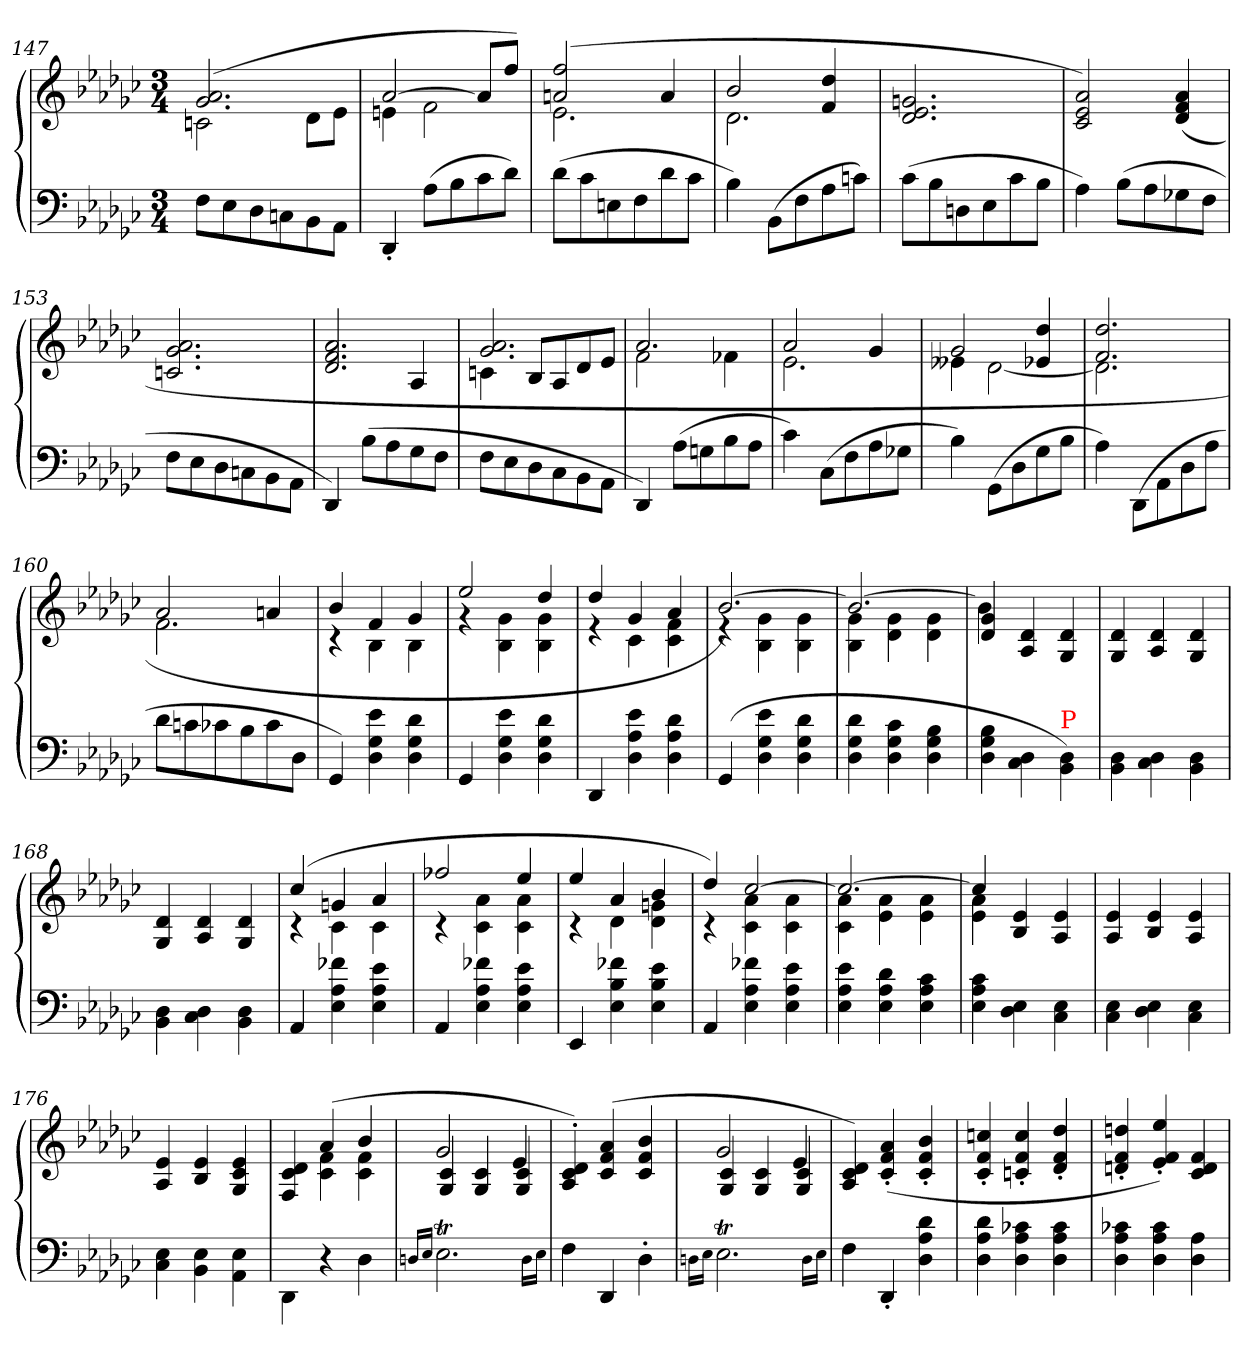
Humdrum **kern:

**kern	**kern
*part1	*part1
*staff2	*staff1
*clefF4	*clefG2
*k[b-e-a-d-g-c-]	*k[b-e-a-d-g-c-]
*e-:	*e-:
*M3/4	*M3/4
=147	=147
*	*^
8F\L	(>2.a- 2.g-	2cn
8E-	.	.
8D-	.	.
8Cn	.	.
8BB-	.	8d-\L
8AA-J	.	8e-J
=148	=148	=148
4DD-'/	[2a-	4en
(>8A-L	.	2f
8B-	.	.
8c-	8a-L]	.
8d-J)	8ffJ)	.
=149	=149	=149
(>8d-L	(>2ff 2an	2.e-
8c-	.	.
8En	.	.
8F	.	.
8d-	4a	.
8c-J	.	.
=150	=150	=150
4B-)	2b-	2.d-
(>8BB-L	.	.
8F	.	.
8A-	4dd- 4f	.
8cnJ)	.	.
*	*v	*v
=151	=151
(>8c-L	2.gn 2.e- 2.d-
8B-	.
8Dn	.
8E-	.
8c-	.
8B-J	.
=152	=152
4A-)	2a- 2e- 2c-)
(>8B-L	.
8A-	.
8G-X	(>4a- 4f 4d-
8FJ	.
=153	=153
8F\L	2.a- 2.g- 2.cn
8E-	.
8D-	.
8Cn	.
8BB-	.
8AA-J	.
=154	=154
*	*^
4DD-)	2.a- 2.f 2.d-	2ryy
(>8B-L	.	.
8A-	.	.
8G-	.	4A-/
8FJ	.	.
=155	=155	=155
8F\L	2.a- 2.g-	4cn
8E-	.	.
8D-	.	8B-/L
8C-	.	8A-/
8BB-	.	8d-\
8AA-J	.	8e-\J
=156	=156	=156
4DD-)	2.a-	2f
(>8A-L	.	.
8Gn	.	.
8B-	.	4f-X
8A-J	.	.
=157	=157	=157
4c-)	2a-	2.e-
(>8C-L	.	.
8F	.	.
8A-	4g-	.
8G-XJ	.	.
=158	=158	=158
4B-)	2g-	4e--X
(>8GG-L	.	[2d-
8D-	.	.
8G-	4dd- 4e-X	.
8B-J	.	.
=159	=159	=159
4A-)	2.dd- 2.f	2.d-]
(>8DD-\L	.	.
8AA-	.	.
8D-	.	.
8A-J	.	.
=160	=160	=160
8d-L	2a-	2.f
8cn	.	.
8c-X	.	.
8B-	.	.
8c-	4an	.
8D-J	.	.
=161	=161	=161
4GG-)	4b-	4rc
4e- 4G- 4D-	4f	4B-
4d- 4G- 4D-	4g-	4B-
=162	=162	=162
4GG-	2ee-	4rg
4e- 4G- 4D-	.	4g- 4B-
4d- 4G- 4D-	4dd-	4g- 4B-
=163	=163	=163
4DD-	4dd-	4re
4e- 4A- 4D-	4g-	4c-
4d- 4A- 4D-	4a-	4f 4c-
=164	=164	=164
(>4GG-	[2.b-)	4re
4e- 4G- 4D-	.	4g- 4B-
4d- 4G- 4D-	.	4g- 4B-
=165	=165	=165
4d- 4G- 4D-	2.b-_	4g- 4B-
4c- 4G- 4D-	.	4g- 4d-
4B- 4G- 4D-	.	4g- 4d-
=166	=166	=166
4B- 4G- 4D-	4g- 4d-	4b-]
4D-\ 4C-\	2ryy	4d-/ 4A-/
!LO:TX:a:color=red:t=P	!	!
4D-\ 4BB-\)	.	4d-/ 4G-/
*	*v	*v
=167	=167
4D-\ 4BB-\	4d-/ 4G-/
4D-\ 4C-\	4d-/ 4A-/
4D-\ 4BB-\	4d-/ 4G-/
=168	=168
4D-\ 4BB-\	4d-/ 4G-/
4D-\ 4C-\	4d-/ 4A-/
4D-\ 4BB-\	4d-/ 4G-/
=169	=169
*	*^
4AA-	(>4cc-	4rc
4f-X 4A- 4E-	4gn	4c-
4e- 4A- 4E-	4a-	4c-
=170	=170	=170
4AA-	2ff-X	4rc
4f-X 4A- 4E-	.	4a- 4c-
4e- 4A- 4E-	4ee-	4a- 4c-
=171	=171	=171
4EE-	4ee-	4rc
4f-X 4B- 4E-	4a-	4d-
4e- 4B- 4E-	4b-	4gn 4d-
=172	=172	=172
4AA-	4dd-)	4rc
4f-X 4A- 4E-	[2cc-	4a- 4c-
4e- 4A- 4E-	.	4a- 4c-
=173	=173	=173
4e- 4A- 4E-	2.cc-_	4a- 4c-
4d- 4A- 4E-	.	4a- 4e-
4c- 4A- 4E-	.	4a- 4e-
=174	=174	=174
4c- 4A- 4E-	4cc-]	4a- 4e-
4E-\ 4D-\	2ryy	4e-/ 4B-/
4E-\ 4C-\	.	4e-/ 4A-/
*	*v	*v
=175	=175
4E-\ 4C-\	4e-/ 4A-/
4E-\ 4D-\	4e-/ 4B-/
4E-\ 4C-\	4e-/ 4A-/
=176	=176
4E-\ 4C-\	4e-/ 4A-/
4E-\ 4BB-\	4e-/ 4B-/
4E-\ 4AA-\	4e-/ 4c-/ 4G-/
=177	=177
*	*^
4DD-\	4d-/ 4c-/ 4F/	4ryy
4r	(>4a-	4f 4c-
4D-	4b-	4f 4c-
=178	=178	=178
16qqDn\LL	.	.
16qqE-/JJ	.	.
2.E-T\	2g-	4c-/ 4G-/
.	.	4c-/ 4G-/
.	4e-	4c-/ 4G-/
16qqD\LL	.	.
16qqE-\JJ	.	.
=179	=179	=179
4F\	4d-'>/ 4c-'>/ 4A-'>/)	2.rDyy
4DD-	(>4a- 4f 4c-	.
4D-'	4b- 4f 4c-	.
=180	=180	=180
16qqDn\LL	.	.
16qqE-\JJ	.	.
2.E-T\	2g-	4c-/ 4G-/
.	.	4c-/ 4G-/
.	4e-	4c-/ 4G-/
*	*v	*v
16qqD\LL	.
16qqE-\JJ	.
=181	=181
4F\	4d-/ 4c-/ 4A-/)
4DD-'	(>4a-' 4f' 4c-'
4d- 4A- 4D-	4b-' 4f' 4c-'
=182	=182
4d- 4A- 4D-	4ccn' 4f' 4c-'
4c-X 4A- 4D-	4cc' 4f' 4cn'
4c- 4A- 4D-	4dd-' 4f' 4d-'
=183	=183
4c-X 4A- 4D-	4ddn' 4f' 4dn'
4c- 4A- 4D-	4ee-' 4f' 4e-')
4A- 4D-	4f 4d 4c-
=	=
*-	*-
